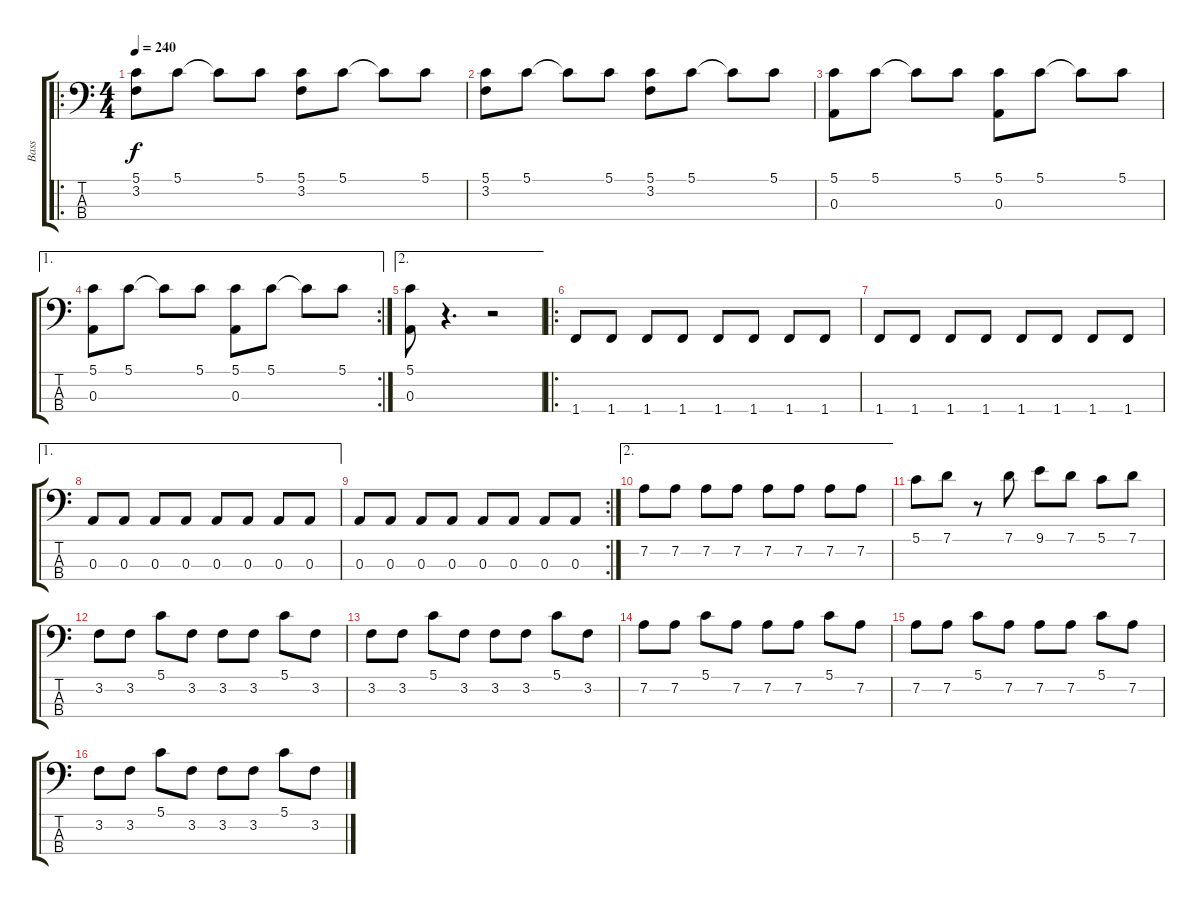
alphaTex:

\track ("Bass" "Bass") {instrument electricbasspick}
\staff {score tabs}
\tuning (G2 D2 A1 E1) {hide}
\ro
\ts (4 4)
\tempo 240
\clef f4
\ks c
(5.1 3.2).8{dy f instrument electricbasspick} 5.1.8 5.1{t}.8 5.1.8 (5.1 3.2).8 5.1.8 5.1{t}.8 5.1.8 |
(5.1 3.2).8 5.1.8 5.1{t}.8 5.1.8 (5.1 3.2).8 5.1.8 5.1{t}.8 5.1.8 |
(5.1 0.3).8 5.1.8 5.1{t}.8 5.1.8 (5.1 0.3).8 5.1.8 5.1{t}.8 5.1.8 |
\ae 1
\rc 2
(5.1 0.3).8 5.1.8 5.1{t}.8 5.1.8 (5.1 0.3).8 5.1.8 5.1{t}.8 5.1.8 |
\ae 2
(5.1 0.3).8 r.4{d} r.2 |
\ro
1.4.8 1.4.8 1.4.8 1.4.8 1.4.8 1.4.8 1.4.8 1.4.8 |
1.4.8 1.4.8 1.4.8 1.4.8 1.4.8 1.4.8 1.4.8 1.4.8 |
\ae 1
0.3.8 0.3.8 0.3.8 0.3.8 0.3.8 0.3.8 0.3.8 0.3.8 |
\rc 2
0.3.8 0.3.8 0.3.8 0.3.8 0.3.8 0.3.8 0.3.8 0.3.8 |
\ae 2
7.2.8 7.2.8 7.2.8 7.2.8 7.2.8 7.2.8 7.2.8 7.2.8 |
5.1.8 7.1.8 r.8 7.1.8 9.1.8 7.1.8 5.1.8 7.1.8 |
3.2.8 3.2.8 5.1.8 3.2.8 3.2.8 3.2.8 5.1.8 3.2.8 |
3.2.8 3.2.8 5.1.8 3.2.8 3.2.8 3.2.8 5.1.8 3.2.8 |
7.2.8 7.2.8 5.1.8 7.2.8 7.2.8 7.2.8 5.1.8 7.2.8 |
7.2.8 7.2.8 5.1.8 7.2.8 7.2.8 7.2.8 5.1.8 7.2.8 |
3.2.8 3.2.8 5.1.8 3.2.8 3.2.8 3.2.8 5.1.8 3.2.8
